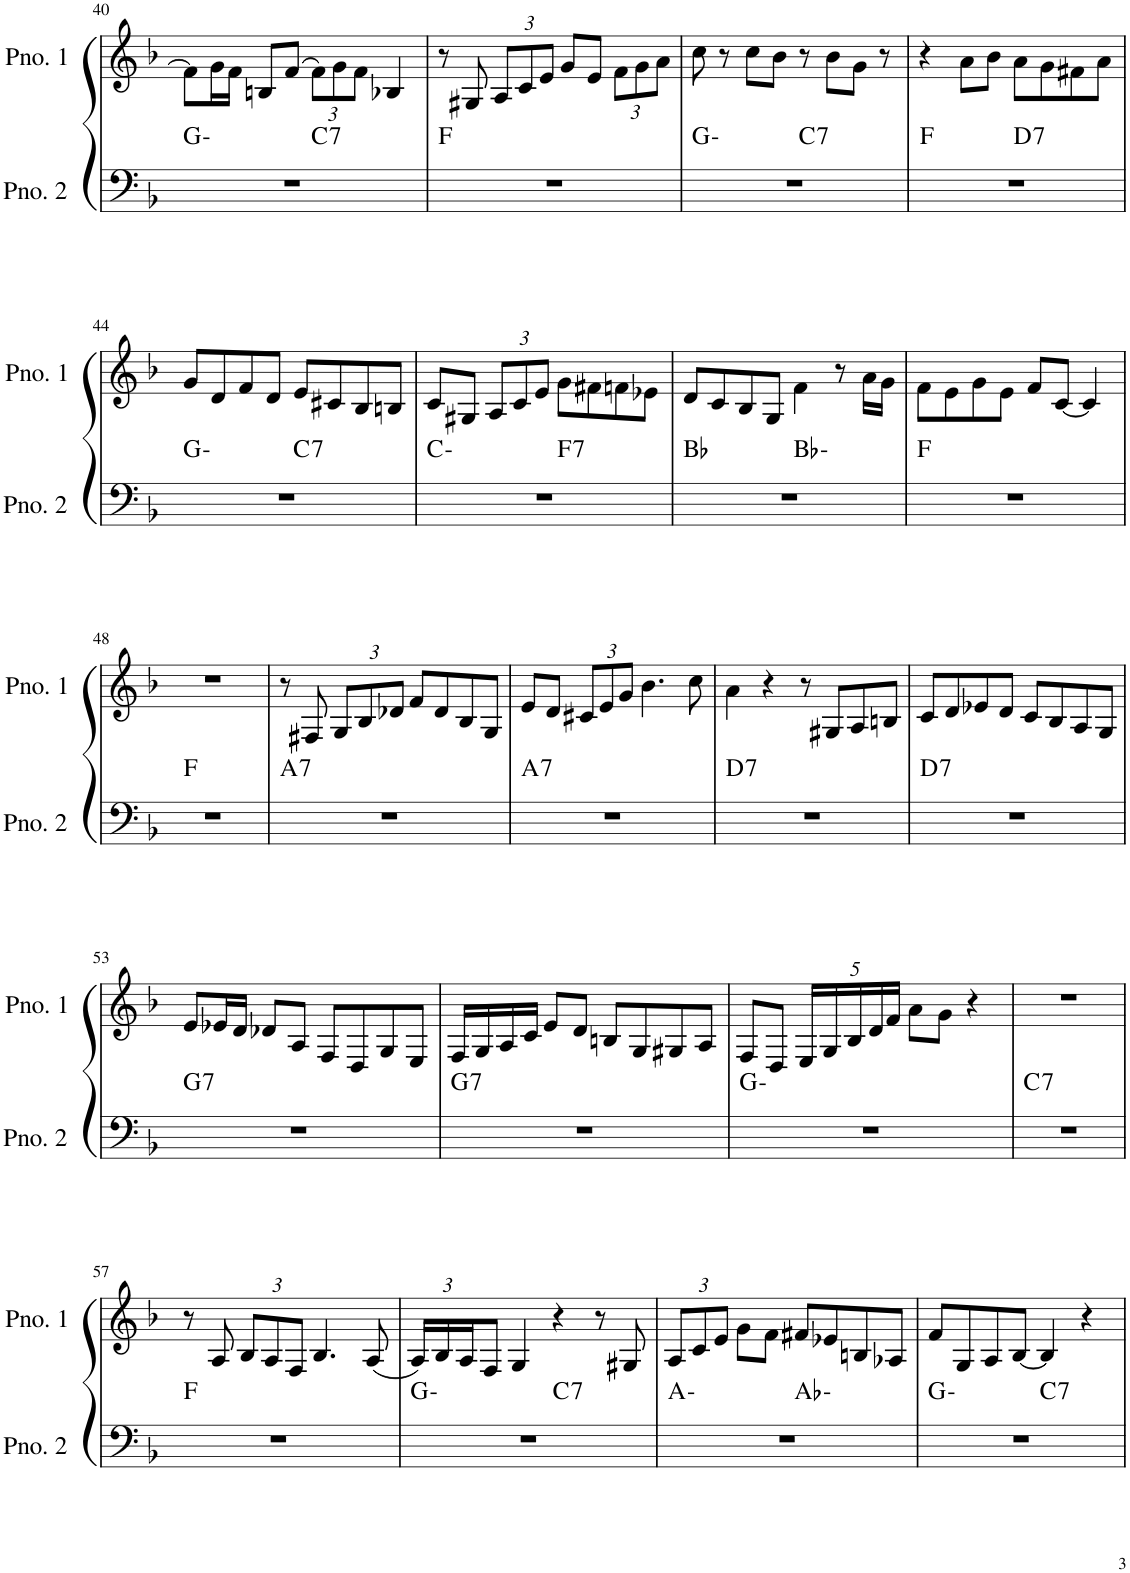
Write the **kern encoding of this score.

**kern	**harte	**kern
*part2	*part2	*part1
*staff2	*	*staff1
*I"ピアノ 2	*	*I"ピアノ 1
!!LO:PB:g=z
*clefF4	*	*clefG2
*k[b-]	*	*k[b-]
*M4/4	*	*M4/4
=40	=40	=40
*^	*	*
1r	2ryy	G:min	8f\L]
.	.	.	16g\L
.	.	.	16f\JJ
.	.	.	8Bn/L
.	.	.	(8f/J
*	*	*	*Xbrackettup
!	!	!LO:H:kt=7	!
.	2ryy	C:7	12f\L)
.	.	.	12g\
.	.	.	12f\J
.	.	.	4B-X/
*v	*v	*	*
=41	=41	=41
1r	F:maj	8r
.	.	8G#X/
.	.	12A/L
.	.	12c/
.	.	12e/J
.	.	8g/L
.	.	8e/J
.	.	12f\L
.	.	12g\
.	.	12a\J
=42	=42	=42
*^	*	*
1r	2ryy	G:min	8cc\
.	.	.	8r
.	.	.	8cc\L
.	.	.	8b-\J
!	!	!LO:H:kt=7	!
.	2ryy	C:7	8r
.	.	.	8b-\L
.	.	.	8g\J
.	.	.	8r
=43	=43	=43	=43
1r	2ryy	F:maj	4r
.	.	.	8a\L
.	.	.	8b-\J
!	!	!LO:H:kt=7	!
.	2ryy	D:7	8a\L
.	.	.	8g\
.	.	.	8f#X\
.	.	.	8a\J
!!LO:LB:g=z
=44	=44	=44	=44
1r	2ryy	G:min	8g/L
.	.	.	8d/
.	.	.	8f/
.	.	.	8d/J
!	!	!LO:H:kt=7	!
.	2ryy	C:7	8e/L
.	.	.	8c#X/
.	.	.	8B-/
.	.	.	8Bn/J
=45	=45	=45	=45
1r	2ryy	C:min	8c/L
.	.	.	8G#X/J
.	.	.	12A/L
.	.	.	12c/
.	.	.	12e/J
!	!	!LO:H:kt=7	!
.	2ryy	F:7	8g\L
.	.	.	8f#X\
.	.	.	8fn\
.	.	.	8e-X\J
=46	=46	=46	=46
1r	2ryy	Bb:maj	8d/L
.	.	.	8c/
.	.	.	8B-/
.	.	.	8G/J
.	2ryy	Bb:min	4f\
.	.	.	8r
.	.	.	16a\LL
.	.	.	16g\JJ
*v	*v	*	*
=47	=47	=47
1r	F:maj	8f\L
.	.	8e\
.	.	8g\
.	.	8e\J
.	.	8f/L
.	.	[8c/J
.	.	4c/]
!!LO:LB:g=z
=48	=48	=48
1r	F:maj	1r
=49	=49	=49
!	!LO:H:kt=7	!
1r	A:7	8r
.	.	8F#X/
.	.	12G/L
.	.	12B-/
.	.	12d-X/J
.	.	8f/L
.	.	8d-/
.	.	8B-/
.	.	8G/J
=50	=50	=50
!	!LO:H:kt=7	!
1r	A:7	8e/L
.	.	8d/J
.	.	12c#X/L
.	.	12e/
.	.	12g/J
.	.	4.b-\
.	.	8cc\
=51	=51	=51
!	!LO:H:kt=7	!
1r	D:7	4a\
.	.	4r
.	.	8r
.	.	8G#X/L
.	.	8A/
.	.	8Bn/J
=52	=52	=52
!	!LO:H:kt=7	!
1r	D:7	8c/L
.	.	8d/
.	.	8e-X/
.	.	8d/J
.	.	8c/L
.	.	8B-/
.	.	8A/
.	.	8G/J
!!LO:LB:g=z
=53	=53	=53
!	!LO:H:kt=7	!
1r	G:7	8e/L
.	.	16e-X/L
.	.	16d/JJ
.	.	8d-X/L
.	.	8A/J
.	.	8F/L
.	.	8D/
.	.	8G/
.	.	8E/J
=54	=54	=54
!	!LO:H:kt=7	!
1r	G:7	16F/LL
.	.	16G/
.	.	16A/
.	.	16c/JJ
.	.	8e/L
.	.	8d/J
.	.	8Bn/L
.	.	8G/
.	.	8G#X/
.	.	8A/J
=55	=55	=55
1r	G:min	8F/L
.	.	8D/J
.	.	20E/LL
.	.	20G/
.	.	20B-/
.	.	20d/
.	.	20f/JJ
.	.	8a\L
.	.	8g\J
.	.	4r
=56	=56	=56
!	!LO:H:kt=7	!
1r	C:7	1r
!!LO:LB:g=z
=57	=57	=57
1r	F:maj	8r
.	.	8A/
.	.	12B-/L
.	.	12A/
.	.	12F/J
.	.	4.B-/
.	.	(8A/
=58	=58	=58
*^	*	*
1r	2ryy	G:min	24A/LL)
.	.	.	24B-/
.	.	.	24A/J
.	.	.	8F/J
.	.	.	4G/
!	!	!LO:H:kt=7	!
.	2ryy	C:7	4r
.	.	.	8r
.	.	.	8G#X/
=59	=59	=59	=59
1r	2ryy	A:min	12A/L
.	.	.	12c/
.	.	.	12e/J
.	.	.	8g\L
.	.	.	8f\J
.	2ryy	Ab:min	8f#X/L
.	.	.	8e-X/
.	.	.	8Bn/
.	.	.	8A-X/J
=60	=60	=60	=60
1r	2ryy	G:min	8f/L
.	.	.	8G/
.	.	.	8A/
.	.	.	[8B-/J
!	!	!LO:H:kt=7	!
.	2ryy	C:7	4B-/]
.	.	.	4r
*v	*v	*	*
=	=	=
*-	*-	*-
